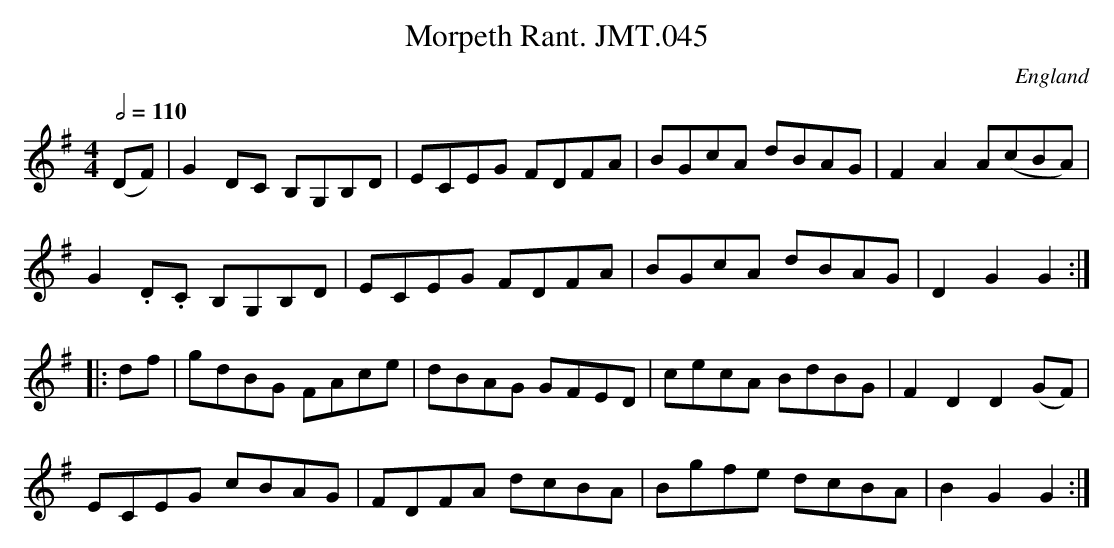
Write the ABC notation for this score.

X:1
T:Morpeth Rant. JMT.045
L:1/8
M:4/4
O:England
Q:1/2=110
K:G
(DF)|G2 DC B,G,B,D|ECEG FDFA|BGcA dBAG|F2 A2 A(cBA)|!
G2 .D.C B,G,B,D|ECEG FDFA| BGcA dBAG| D2 G2 G2:| !
|:df| gdBG FAce|dBAG GFED| cecA BdBG| F2 D2 D2 (GF)|!
ECEG cBAG| FDFA dcBA| Bgfe dcBA| B2 G2 G2 :|
